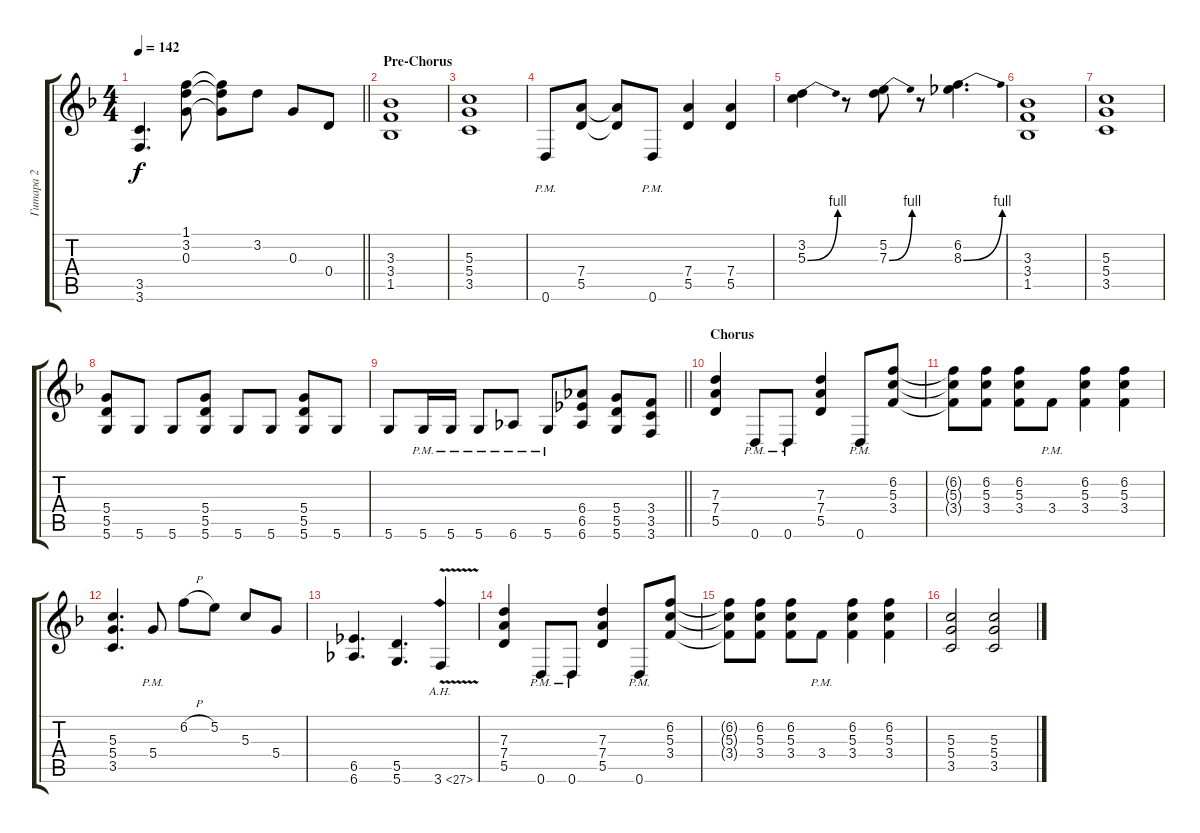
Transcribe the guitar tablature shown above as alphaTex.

\track ("Гитара 2" "Гитара 2") {instrument distortionguitar}
\staff {score tabs}
\tuning (E4 B3 G3 D3 A2 D2) {hide}
\ts (4 4)
\tempo 142
\clef g2
\barLineRight lightlight
\ks dminor
(3.5 3.6).4{d dy f} (1.1 3.2 0.3).8 (1.1{t} 3.2{t} 0.3{t}).8 3.2.8 0.3.8 0.4.8 |
\section ("" "Pre-Chorus")
(3.3 3.4 1.5).1 |
(5.3 5.4 3.5).1 |
0.6{pm}.8 (7.4 5.5).8 (7.4{t} 5.5{t}).8 0.6{pm}.8 (7.4 5.5).4 (7.4 5.5).4 |
(3.2 5.3{be (bend 0 0 60 4)}).4 r.8 (5.2 7.3{be (bend 0 0 60 4)}).8 r.8 (6.2 8.3{be (bend 0 0 60 4)}).4{d} |
(3.3 3.4 1.5).1 |
(5.3 5.4 3.5).1 |
(5.4 5.5 5.6).8 5.6.8 5.6.8 (5.4 5.5 5.6).8 5.6.8 5.6.8 (5.4 5.5 5.6).8 5.6.8 |
\barLineRight lightlight
5.6.8 5.6{pm}.16 5.6{pm}.16 5.6{pm}.8 6.6{pm}.8 5.6{pm}.8 (6.4 6.5 6.6).8 (5.4 5.5 5.6).8 (3.4 3.5 3.6).8 |
\section ("" "Chorus")
(7.3 7.4 5.5).4 0.6{pm}.8 0.6{pm}.8 (7.3 7.4 5.5).4 0.6{pm}.8 (6.2 5.3 3.4).8 |
(6.2{t} 5.3{t} 3.4{t}).8 (6.2 5.3 3.4).8 (6.2 5.3 3.4).8 3.4{pm}.8 (6.2 5.3 3.4).4 (6.2 5.3 3.4).4 |
(5.3 5.4 3.5).4{d} 5.4{pm}.8 6.2{h}.8 5.2.8 5.3.8 5.4.8 |
(6.5 6.6).4{d} (5.5 5.6).4{d} 3.6{ah 24 v}.4 |
(7.3 7.4 5.5).4 0.6{pm}.8 0.6{pm}.8 (7.3 7.4 5.5).4 0.6{pm}.8 (6.2 5.3 3.4).8 |
(6.2{t} 5.3{t} 3.4{t}).8 (6.2 5.3 3.4).8 (6.2 5.3 3.4).8 3.4{pm}.8 (6.2 5.3 3.4).4 (6.2 5.3 3.4).4 |
(5.3 5.4 3.5).2 (5.3 5.4 3.5).2
